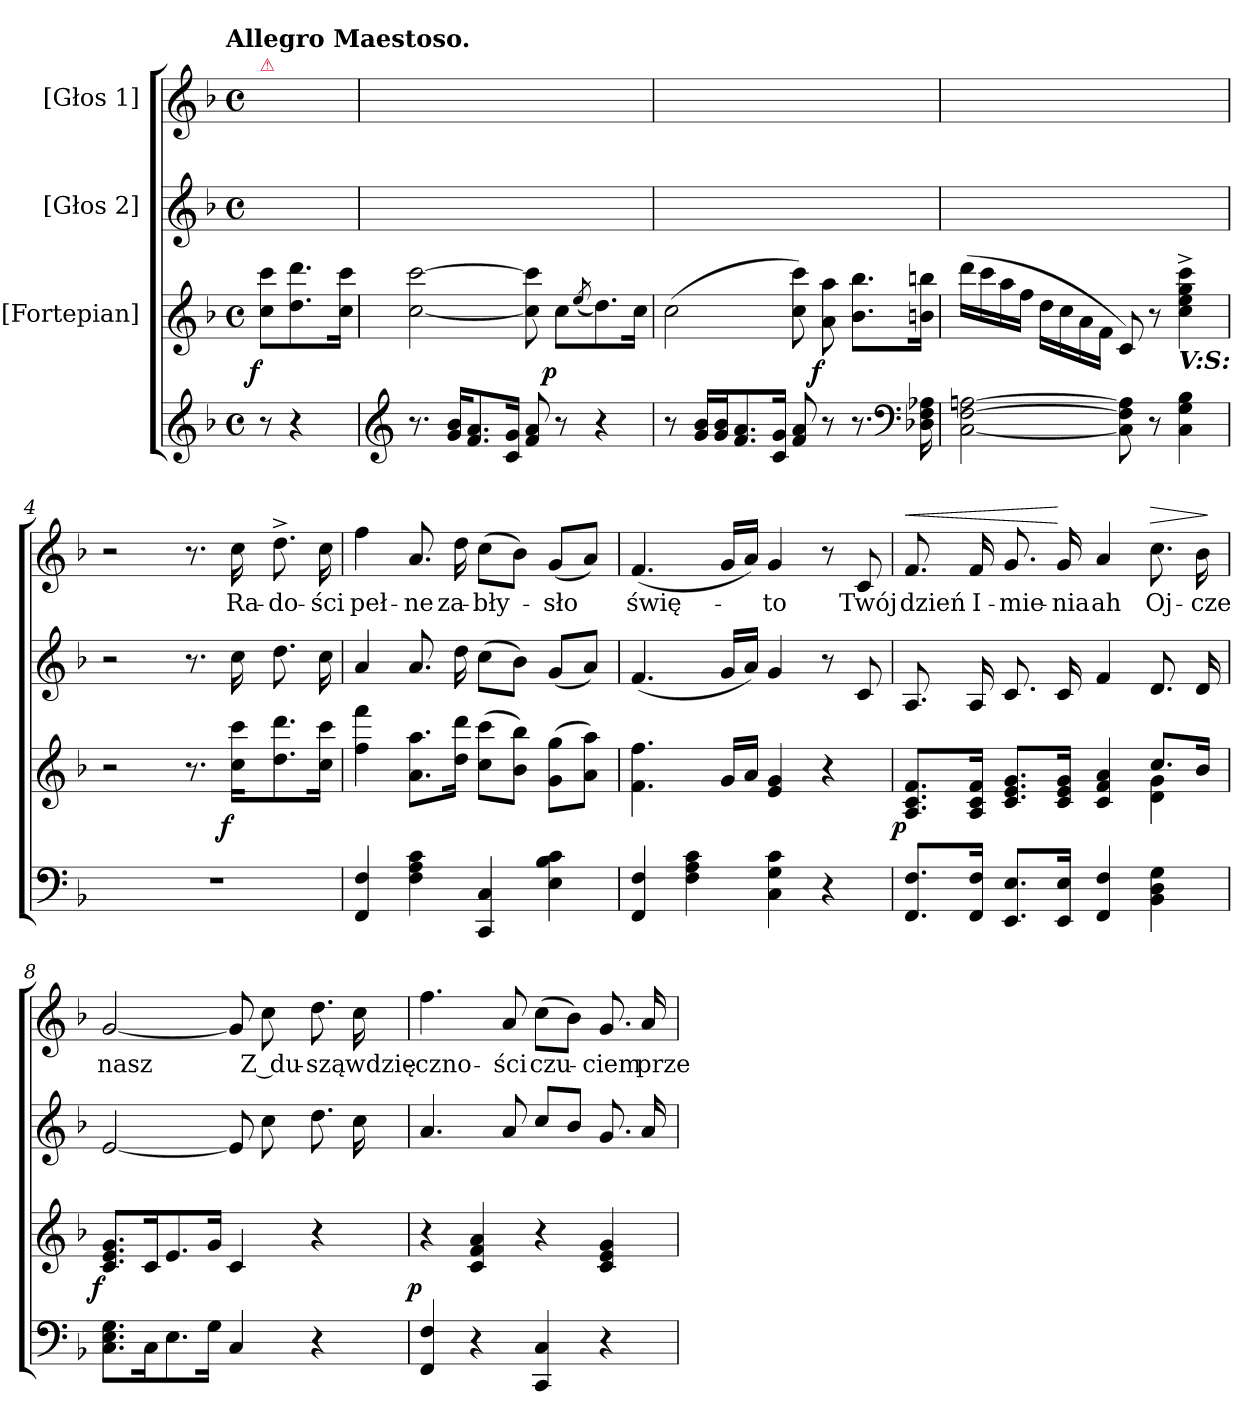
**kern	**kern	**dynam	**kern	**kern	**text	**dynam
*part4	*part3	*part3	*part2	*part1	*part1	*part1
*staff4	*staff3	*staff3	*staff2	*staff1	*staff1	*staff1
*	*I"[Fortepian]	*	*I"[Głos 2]	*I"[Głos 1]	*	*
*clefG2	*clefG2	*	*clefG2	*clefG2	*	*
*k[b-]	*k[b-]	*	*k[b-]	*k[b-]	*	*
!!LO:TX:omd:t=Allegro Maestoso.
*M4/4	*M4/4	*	*M4/4	*M4/4	*	*
*met(c)	*met(c)	*	*met(c)	*met(c)	*	*
*MM132	*MM132	*	*MM132	*MM132	*	*
=	=	=	=	=	=	=
!	!	!	!	!LO:TX:a:color=crimson:t=⚠	!	!
!	!	!LO:DY:b:rj	!	!	!	!
8r	8cc\ 8ccc\L	f	4ryy	4ryy	.	.
4r	8.dd\ 8.ddd\	.	.	.	.	.
.	.	.	8ryy	8ryy	.	.
.	16cc\ 16ccc\Jk	.	.	.	.	.
=1	=1	=1	=1	=1	=1	=1
*clefG2	*	*	*	*	*	*
8.r	[2cc\ [2ccc\	.	1ryy	1ryy	.	.
16g/ 16b-/KL	.	.	.	.	.	.
8.f/ 8.a/	.	.	.	.	.	.
16c/ 16g/Jk	.	.	.	.	.	.
8f/ 8a/	8cc]\ 8ccc]\	.	.	.	.	.
!	!	!LO:DY:b:rj	!	!	!	!
8r	8cc\L	p	.	.	.	.
.	(<8qee/	.	.	.	.	.
4r	8.dd\)	.	.	.	.	.
.	16cc\Jk	.	.	.	.	.
=2	=2	=2	=2	=2	=2	=2
8r	(>2cc\	.	1ryy	1ryy	.	.
16g/ 16b-/LL	.	.	.	.	.	.
16g/ 16b-/J	.	.	.	.	.	.
8.f/ 8.a/	.	.	.	.	.	.
16c/ 16g/Jk	.	.	.	.	.	.
8f/ 8a/	8cc\ 8ccc\)	.	.	.	.	.
!	!	!LO:DY:b:rj	!	!	!	!
8r	8a\ 8aa\	f	.	.	.	.
8.r	8.b-\ 8.bb-\L	.	.	.	.	.
*clefF4	*	*	*	*	*	*
16D-X\ 16F\ 16A-X\	16bn\ 16bbn\Jk	.	.	.	.	.
=3	=3	=3	=3	=3	=3	=3
[2C\ [2F\ [2An\	(>16ddd\LL	.	1ryy	1ryy	.	.
.	16ccc\	.	.	.	.	.
.	16aa\	.	.	.	.	.
.	16ff\JJ	.	.	.	.	.
.	16dd\LL	.	.	.	.	.
.	16cc\	.	.	.	.	.
.	16a\	.	.	.	.	.
.	16f\JJ	.	.	.	.	.
8C]\ 8F]\ 8A]\	8c/)	.	.	.	.	.
8r	8r	.	.	.	.	.
!	!LO:TX:b:Bi:t=V&colon;S&colon;	!	!	!	!	!
4C\ 4G\ 4B-\	4cc^<\ 4ee^<\ 4gg^<\ 4ccc^<\	.	.	.	.	.
=4	=4	=4	=4	=4	=4	=4
1r	2r	.	2r	2r	.	.
.	8.r	.	8.r	8.r	.	.
!	!	!LO:DY:b:rj	!	!	!	!
.	16cc\ 16ccc\KL	f	16cc\	16cc\	Ra-	.
.	8.dd\ 8.ddd\	.	8.dd\	8.dd^>\	-do-	.
.	16cc\ 16ccc\Jk	.	16cc\	16cc\	-ści	.
=5	=5	=5	=5	=5	=5	=5
4FF/ 4F/	4ff\ 4fff\	.	4a/	4ff\	peł-	.
4F\ 4A\ 4c\	8.a\ 8.aa\L	.	8.a/	8.a/	-ne	.
.	16dd\ 16ddd\Jk	.	16dd\	16dd\	za-	.
4CC/ 4C/	(>8cc\ 8ccc\L	.	(>8cc\L	(>8cc\L	-bły-	.
.	8b-\ 8bb-\J)	.	8b-\J)	8b-\J)	.	.
4E\ 4B-\ 4c\	(>8g\ 8gg\L	.	(<8g/L	(>8g/L	-sło	.
.	8a\ 8aa\J)	.	8a/J)	8a/J)	.	.
=6	=6	=6	=6	=6	=6	=6
4FF/ 4F/	4.f\ 4.ff\	.	(<4.f/	(<4.f/	świę-	.
4F\ 4A\ 4c\	.	.	.	.	.	.
.	16g/LL	.	16g/LL	16g/LL	.	.
.	16a/JJ	.	16a/JJ)	16a/JJ)	.	.
4C\ 4G\ 4c\	4e/ 4g/	.	4g/	4g/	-to	.
4r	4r	.	8r	8r	.	.
.	.	.	8c/	8c/	Twój	.
=7	=7	=7	=7	=7	=7	=7
*	*^	*	*	*	*	*
!	!	!	!LO:DY:b:rj	!	!	!	!LO:HP:a
8.FF/ 8.F/L	8.A/ 8.c/ 8.f/L	2.rbbbyy	p	8.A/	8.f/	dzień	<
16FF/ 16F/Jk	16A/ 16c/ 16f/Jk	.	.	16A/	16f/	I-	.
8.EE/ 8.E/L	8.c/ 8.e/ 8.g/L	.	.	8.c/	8.g/	-mie-	.
16EE/ 16E/Jk	16c/ 16e/ 16g/Jk	.	.	16c/	16g/	-nia	[
4FF/ 4F/	4c/ 4f/ 4a/	.	.	4f/	4a/	ah	.
!	!	!	!	!	!	!	!LO:HP:a
4BB-\ 4D\ 4G\	8.cc/L	4d\ 4g\	.	8.d/	8.cc\	Oj-	>
.	16b-/Jk	.	.	16d/	16b-\	-cze	.
*	*v	*v	*	*	*	*	*
.	.	.	.	.	.	]
=8	=8	=8	=8	=8	=8	=8
!	!	!LO:DY:b:rj	!	!	!	!
8.C\ 8.E\ 8.G\L	8.c/ 8.e/ 8.g/L	f	[2e/	[2g/	nasz	.
16C\K	16c/K	.	.	.	.	.
8.E\	8.e/	.	.	.	.	.
16G\Jk	16g/Jk	.	.	.	.	.
4C/	4c/	.	8e/]	8g/]	.	.
.	.	.	8cc\	8cc\	Z du-	.
4r	4r	.	8.dd\	8.dd\	-szą	.
.	.	.	16cc\	16cc\	wdzię-	.
=9	=9	=9	=9	=9	=9	=9
!	!	!LO:DY:b:rj	!	!	!	!
4FF/ 4F/	4r	p	4.a/	4.ff\	-czno-	.
4r	4c/ 4f/ 4a/	.	.	.	.	.
.	.	.	8a/	8a/	-ści	.
4CC/ 4C/	4r	.	8cc/L	(>8cc\L	czu-	.
.	.	.	8b-/J	8b-\J)	.	.
4r	4c/ 4e/ 4g/	.	8.g/	8.g/	-ciem	.
.	.	.	16a/	16a/	prze-	.
=	=	=	=	=	=	=
*-	*-	*-	*-	*-	*-	*-
